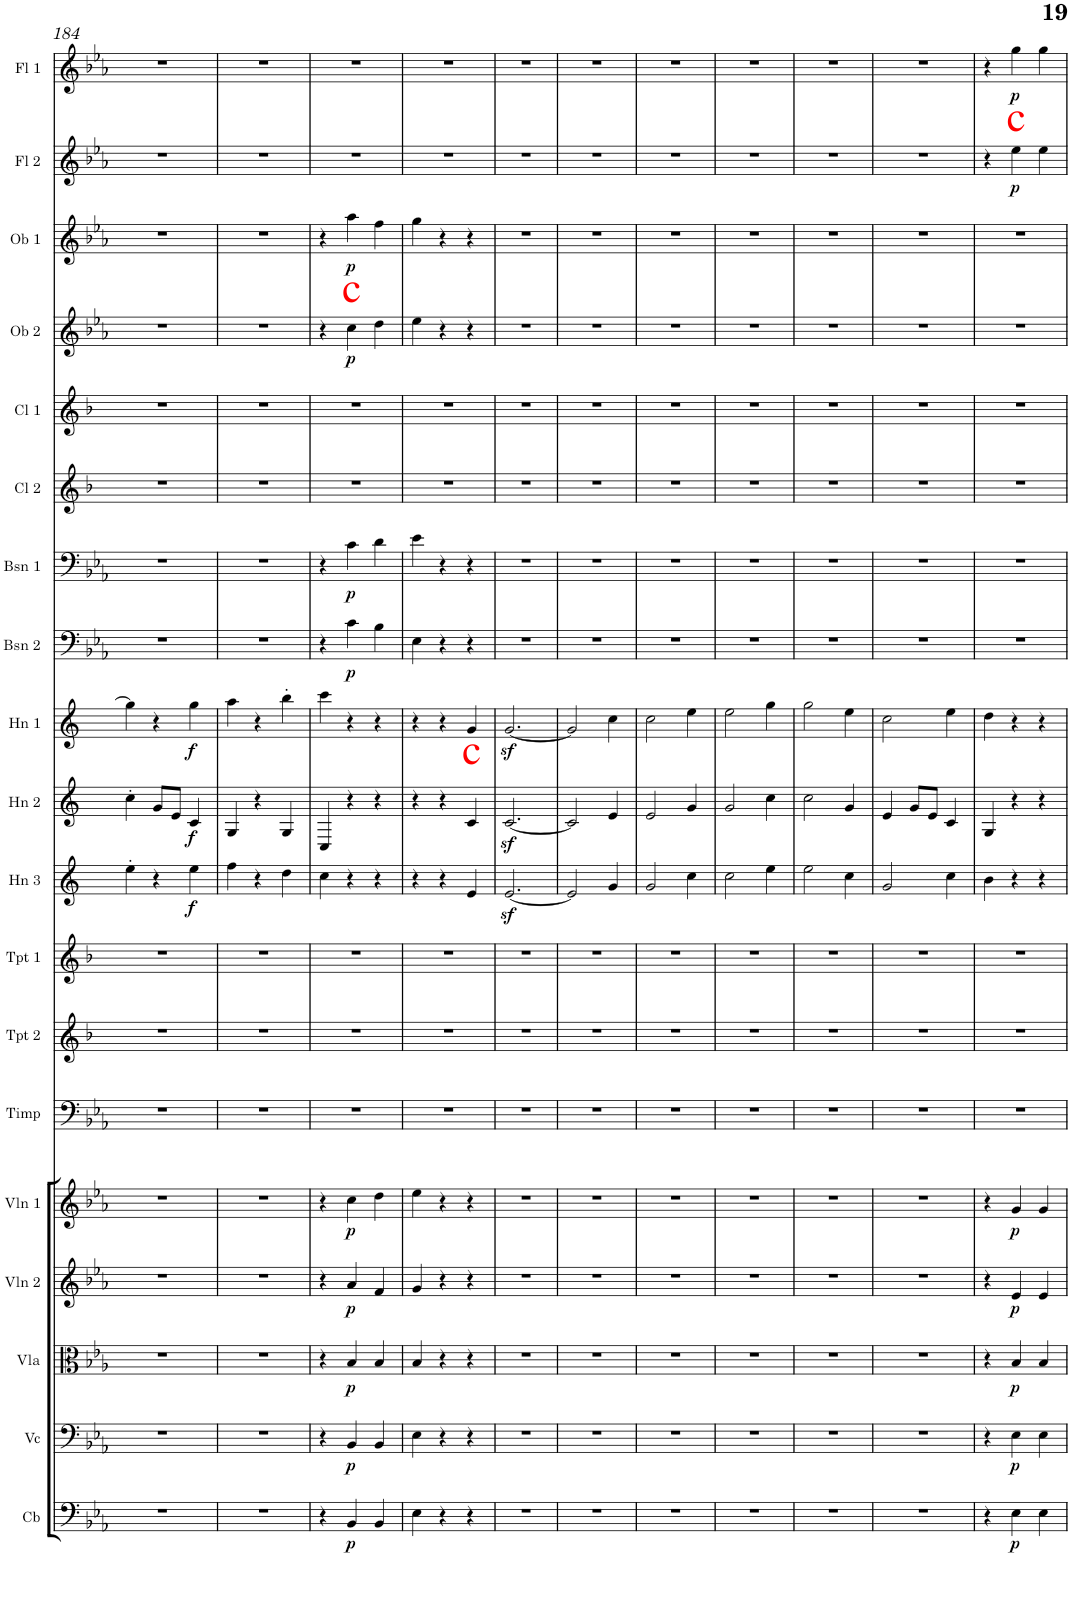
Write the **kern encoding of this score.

**kern	**dynam	**kern	**dynam	**kern	**dynam	**kern	**dynam	**kern	**dynam	**kern	**kern	**kern	**kern	**dynam	**kern	**dynam	**kern	**text	**dynam	**kern	**dynam	**kern	**dynam	**kern	**kern	**kern	**dynam	**kern	**text	**dynam	**kern	**dynam	**kern	**text	**dynam
*part19	*part19	*part18	*part18	*part17	*part17	*part16	*part16	*part15	*part15	*part14	*part13	*part12	*part11	*part11	*part10	*part10	*part9	*part9	*part9	*part8	*part8	*part7	*part7	*part6	*part5	*part4	*part4	*part3	*part3	*part3	*part2	*part2	*part1	*part1	*part1
*staff19	*staff19	*staff18	*staff18	*staff17	*staff17	*staff16	*staff16	*staff15	*staff15	*staff14	*staff13	*staff12	*staff11	*staff11	*staff10	*staff10	*staff9	*staff9	*staff9	*staff8	*staff8	*staff7	*staff7	*staff6	*staff5	*staff4	*staff4	*staff3	*staff3	*staff3	*staff2	*staff2	*staff1	*staff1	*staff1
*I"Contrabass	*	*I"Violoncello	*	*I"Viola	*	*I"Violin 2	*	*I"Violin 1	*	*I"Timpani	*I"Bb Trumpet 2	*I"Bb Trumpet 1	*I"Eb Horn 3	*	*I"Eb Horn 2	*	*I"Eb Horn 1	*	*	*I"Bassoon 2	*	*I"Bassoon 1	*	*I"Bb Clarinet 2	*I"Bb Clarinet 1	*I"Oboe 2	*	*I"Oboe 1	*	*	*I"Flute 2	*	*I"Flute 1	*	*
*I'Cb	*	*I'Vc	*	*I'Vla	*	*I'Vln 2	*	*I'Vln 1	*	*I'Timp	*I'Tpt 2	*I'Tpt 1	*I'Hn 3	*	*I'Hn 2	*	*I'Hn 1	*	*	*I'Bsn 2	*	*I'Bsn 1	*	*I'Cl 2	*I'Cl 1	*I'Ob 2	*	*I'Ob 1	*	*	*I'Fl 2	*	*I'Fl 1	*	*
!!LO:PB:g=z
*clefF4	*	*clefF4	*	*clefC3	*	*clefG2	*	*clefG2	*	*clefF4	*clefG2	*clefG2	*clefG2	*	*clefG2	*	*clefG2	*	*	*clefF4	*	*clefF4	*	*clefG2	*clefG2	*clefG2	*	*clefG2	*	*	*clefG2	*	*clefG2	*	*
*Trd7c12	*	*	*	*	*	*	*	*	*	*	*Trd1c2	*Trd1c2	*Trd5c9	*	*Trd5c9	*	*Trd5c9	*	*	*	*	*	*	*Trd1c2	*Trd1c2	*	*	*	*	*	*	*	*	*	*
*k[b-e-a-]	*	*k[b-e-a-]	*	*k[b-e-a-]	*	*k[b-e-a-]	*	*k[b-e-a-]	*	*k[b-e-a-]	*k[b-]	*k[b-]	*k[]	*	*k[]	*	*k[]	*	*	*k[b-e-a-]	*	*k[b-e-a-]	*	*k[b-]	*k[b-]	*k[b-e-a-]	*	*k[b-e-a-]	*	*	*k[b-e-a-]	*	*k[b-e-a-]	*	*
*M3/4	*	*M3/4	*	*M3/4	*	*M3/4	*	*M3/4	*	*M3/4	*M3/4	*M3/4	*M3/4	*	*M3/4	*	*M3/4	*	*	*M3/4	*	*M3/4	*	*M3/4	*M3/4	*M3/4	*	*M3/4	*	*	*M3/4	*	*M3/4	*	*
=184	=184	=184	=184	=184	=184	=184	=184	=184	=184	=184	=184	=184	=184	=184	=184	=184	=184	=184	=184	=184	=184	=184	=184	=184	=184	=184	=184	=184	=184	=184	=184	=184	=184	=184	=184
2.r	.	2.r	.	2.r	.	2.r	.	2.r	.	2.r	2.r	2.r	4ee'\	.	4cc'\	.	4gg\]	.	.	2.r	.	2.r	.	2.r	2.r	2.r	.	2.r	.	.	2.r	.	2.r	.	.
.	.	.	.	.	.	.	.	.	.	.	.	.	4r	.	8g/L	.	4r	.	.	.	.	.	.	.	.	.	.	.	.	.	.	.	.	.	.
.	.	.	.	.	.	.	.	.	.	.	.	.	.	.	8e/J	.	.	.	.	.	.	.	.	.	.	.	.	.	.	.	.	.	.	.	.
!	!	!	!	!	!	!	!	!	!	!	!	!	!	!LO:DY:b	!	!LO:DY:b	!	!	!LO:DY:b	!	!	!	!	!	!	!	!	!	!	!	!	!	!	!	!
.	.	.	.	.	.	.	.	.	.	.	.	.	4ee\	f	4c/	f	4gg\	.	f	.	.	.	.	.	.	.	.	.	.	.	.	.	.	.	.
=185	=185	=185	=185	=185	=185	=185	=185	=185	=185	=185	=185	=185	=185	=185	=185	=185	=185	=185	=185	=185	=185	=185	=185	=185	=185	=185	=185	=185	=185	=185	=185	=185	=185	=185	=185
2.r	.	2.r	.	2.r	.	2.r	.	2.r	.	2.r	2.r	2.r	4ff\	.	4G/	.	4aa\	.	.	2.r	.	2.r	.	2.r	2.r	2.r	.	2.r	.	.	2.r	.	2.r	.	.
.	.	.	.	.	.	.	.	.	.	.	.	.	4r	.	4r	.	4r	.	.	.	.	.	.	.	.	.	.	.	.	.	.	.	.	.	.
.	.	.	.	.	.	.	.	.	.	.	.	.	4dd\	.	4G/	.	4bb'\	.	.	.	.	.	.	.	.	.	.	.	.	.	.	.	.	.	.
=186	=186	=186	=186	=186	=186	=186	=186	=186	=186	=186	=186	=186	=186	=186	=186	=186	=186	=186	=186	=186	=186	=186	=186	=186	=186	=186	=186	=186	=186	=186	=186	=186	=186	=186	=186
4r	.	4r	.	4r	.	4r	.	4r	.	2.r	2.r	2.r	4cc\	.	4C/	.	4ccc\	.	.	4r	.	4r	.	2.r	2.r	4r	.	4r	.	.	2.r	.	2.r	.	.
!	!LO:DY:b	!	!LO:DY:b	!	!LO:DY:b	!	!LO:DY:b	!	!LO:DY:b	!	!	!	!	!	!	!	!	!	!	!	!LO:DY:b	!	!LO:DY:b	!	!	!	!LO:DY:b	!	!LO:LY:b:color=#FF0000	!LO:DY:b	!	!	!	!	!
4BB-/	p	4BB-/	p	4B-/	p	4a-/	p	4cc\	p	.	.	.	4r	.	4r	.	4r	.	.	4c\	p	4c\	p	.	.	4cc\	p	4aa-\	c	p	.	.	.	.	.
4BB-/	.	4BB-/	.	4B-/	.	4f/	.	4dd\	.	.	.	.	4r	.	4r	.	4r	.	.	4B-\	.	4d\	.	.	.	4dd\	.	4ff\	.	.	.	.	.	.	.
=187	=187	=187	=187	=187	=187	=187	=187	=187	=187	=187	=187	=187	=187	=187	=187	=187	=187	=187	=187	=187	=187	=187	=187	=187	=187	=187	=187	=187	=187	=187	=187	=187	=187	=187	=187
4E-\	.	4E-\	.	4B-/	.	4g/	.	4ee-\	.	2.r	2.r	2.r	4r	.	4r	.	4r	.	.	4E-\	.	4e-\	.	2.r	2.r	4ee-\	.	4gg\	.	.	2.r	.	2.r	.	.
4r	.	4r	.	4r	.	4r	.	4r	.	.	.	.	4r	.	4r	.	4r	.	.	4r	.	4r	.	.	.	4r	.	4r	.	.	.	.	.	.	.
!	!	!	!	!	!	!	!	!	!	!	!	!	!	!	!	!	!	!LO:LY:b:color=#FF0000	!	!	!	!	!	!	!	!	!	!	!	!	!	!	!	!	!
4r	.	4r	.	4r	.	4r	.	4r	.	.	.	.	4e/	.	4c/	.	4g/	c	.	4r	.	4r	.	.	.	4r	.	4r	.	.	.	.	.	.	.
=188	=188	=188	=188	=188	=188	=188	=188	=188	=188	=188	=188	=188	=188	=188	=188	=188	=188	=188	=188	=188	=188	=188	=188	=188	=188	=188	=188	=188	=188	=188	=188	=188	=188	=188	=188
2.r	.	2.r	.	2.r	.	2.r	.	2.r	.	2.r	2.r	2.r	[2.ez</	.	[2.cz</	.	[2.gz</	.	.	2.r	.	2.r	.	2.r	2.r	2.r	.	2.r	.	.	2.r	.	2.r	.	.
=189	=189	=189	=189	=189	=189	=189	=189	=189	=189	=189	=189	=189	=189	=189	=189	=189	=189	=189	=189	=189	=189	=189	=189	=189	=189	=189	=189	=189	=189	=189	=189	=189	=189	=189	=189
2.r	.	2.r	.	2.r	.	2.r	.	2.r	.	2.r	2.r	2.r	2e/]	.	2c/]	.	2g/]	.	.	2.r	.	2.r	.	2.r	2.r	2.r	.	2.r	.	.	2.r	.	2.r	.	.
.	.	.	.	.	.	.	.	.	.	.	.	.	4g/	.	4e/	.	4cc\	.	.	.	.	.	.	.	.	.	.	.	.	.	.	.	.	.	.
=190	=190	=190	=190	=190	=190	=190	=190	=190	=190	=190	=190	=190	=190	=190	=190	=190	=190	=190	=190	=190	=190	=190	=190	=190	=190	=190	=190	=190	=190	=190	=190	=190	=190	=190	=190
2.r	.	2.r	.	2.r	.	2.r	.	2.r	.	2.r	2.r	2.r	2g/	.	2e/	.	2cc\	.	.	2.r	.	2.r	.	2.r	2.r	2.r	.	2.r	.	.	2.r	.	2.r	.	.
.	.	.	.	.	.	.	.	.	.	.	.	.	4cc\	.	4g/	.	4ee\	.	.	.	.	.	.	.	.	.	.	.	.	.	.	.	.	.	.
=191	=191	=191	=191	=191	=191	=191	=191	=191	=191	=191	=191	=191	=191	=191	=191	=191	=191	=191	=191	=191	=191	=191	=191	=191	=191	=191	=191	=191	=191	=191	=191	=191	=191	=191	=191
2.r	.	2.r	.	2.r	.	2.r	.	2.r	.	2.r	2.r	2.r	2cc\	.	2g/	.	2ee\	.	.	2.r	.	2.r	.	2.r	2.r	2.r	.	2.r	.	.	2.r	.	2.r	.	.
.	.	.	.	.	.	.	.	.	.	.	.	.	4ee\	.	4cc\	.	4gg\	.	.	.	.	.	.	.	.	.	.	.	.	.	.	.	.	.	.
=192	=192	=192	=192	=192	=192	=192	=192	=192	=192	=192	=192	=192	=192	=192	=192	=192	=192	=192	=192	=192	=192	=192	=192	=192	=192	=192	=192	=192	=192	=192	=192	=192	=192	=192	=192
2.r	.	2.r	.	2.r	.	2.r	.	2.r	.	2.r	2.r	2.r	2ee\	.	2cc\	.	2gg\	.	.	2.r	.	2.r	.	2.r	2.r	2.r	.	2.r	.	.	2.r	.	2.r	.	.
.	.	.	.	.	.	.	.	.	.	.	.	.	4cc\	.	4g/	.	4ee\	.	.	.	.	.	.	.	.	.	.	.	.	.	.	.	.	.	.
=193	=193	=193	=193	=193	=193	=193	=193	=193	=193	=193	=193	=193	=193	=193	=193	=193	=193	=193	=193	=193	=193	=193	=193	=193	=193	=193	=193	=193	=193	=193	=193	=193	=193	=193	=193
2.r	.	2.r	.	2.r	.	2.r	.	2.r	.	2.r	2.r	2.r	2g/	.	4e/	.	2cc\	.	.	2.r	.	2.r	.	2.r	2.r	2.r	.	2.r	.	.	2.r	.	2.r	.	.
.	.	.	.	.	.	.	.	.	.	.	.	.	.	.	8g/L	.	.	.	.	.	.	.	.	.	.	.	.	.	.	.	.	.	.	.	.
.	.	.	.	.	.	.	.	.	.	.	.	.	.	.	8e/J	.	.	.	.	.	.	.	.	.	.	.	.	.	.	.	.	.	.	.	.
.	.	.	.	.	.	.	.	.	.	.	.	.	4cc\	.	4c/	.	4ee\	.	.	.	.	.	.	.	.	.	.	.	.	.	.	.	.	.	.
=194	=194	=194	=194	=194	=194	=194	=194	=194	=194	=194	=194	=194	=194	=194	=194	=194	=194	=194	=194	=194	=194	=194	=194	=194	=194	=194	=194	=194	=194	=194	=194	=194	=194	=194	=194
4r	.	4r	.	4r	.	4r	.	4r	.	2.r	2.r	2.r	4b\	.	4G/	.	4dd\	.	.	2.r	.	2.r	.	2.r	2.r	2.r	.	2.r	.	.	4r	.	4r	.	.
!	!LO:DY:b	!	!LO:DY:b	!	!LO:DY:b	!	!LO:DY:b	!	!LO:DY:b	!	!	!	!	!	!	!	!	!	!	!	!	!	!	!	!	!	!	!	!	!	!	!LO:DY:b	!	!LO:LY:b:color=#FF0000	!LO:DY:b
4E-\	p	4E-\	p	4B-/	p	4e-/	p	4g/	p	.	.	.	4r	.	4r	.	4r	.	.	.	.	.	.	.	.	.	.	.	.	.	4ee-\	p	4gg\	c	p
4E-\	.	4E-\	.	4B-/	.	4e-/	.	4g/	.	.	.	.	4r	.	4r	.	4r	.	.	.	.	.	.	.	.	.	.	.	.	.	4ee-\	.	4gg\	.	.
=	=	=	=	=	=	=	=	=	=	=	=	=	=	=	=	=	=	=	=	=	=	=	=	=	=	=	=	=	=	=	=	=	=	=	=
*-	*-	*-	*-	*-	*-	*-	*-	*-	*-	*-	*-	*-	*-	*-	*-	*-	*-	*-	*-	*-	*-	*-	*-	*-	*-	*-	*-	*-	*-	*-	*-	*-	*-	*-	*-
